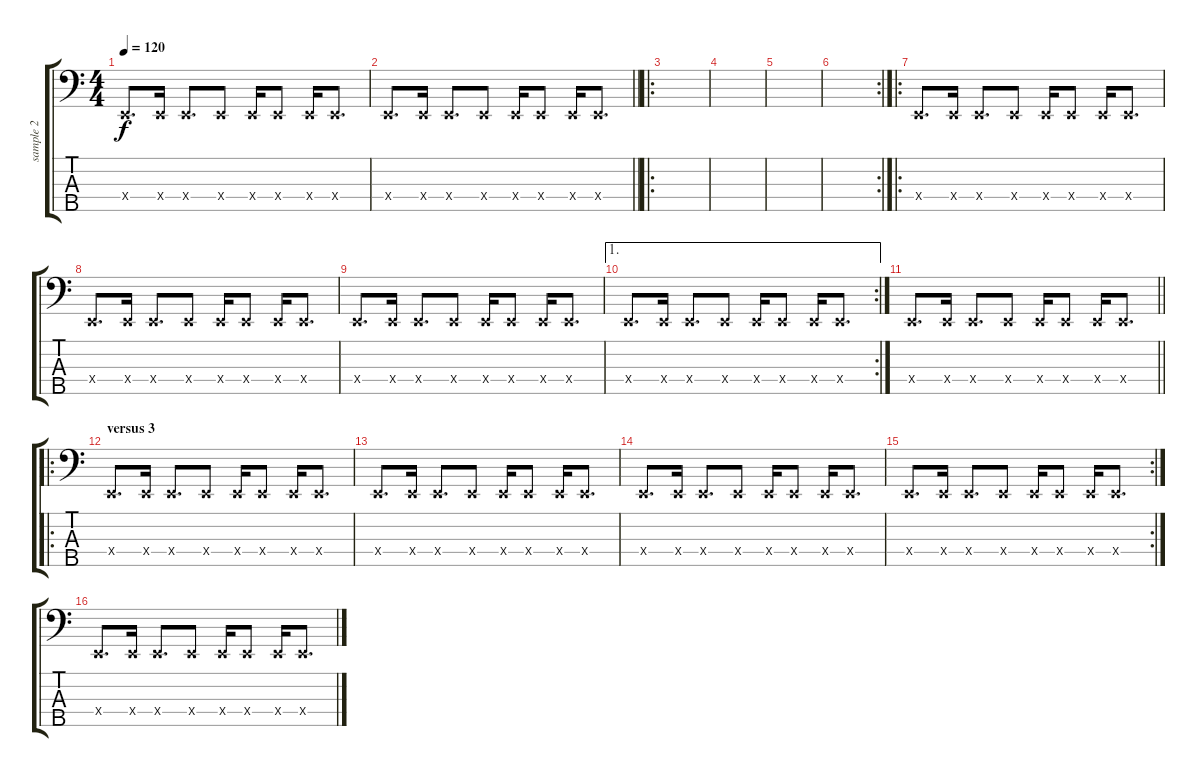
\track ("sample 2" "sample 2") {instrument overdrivenguitar}
\staff {score tabs}
\tuning (G2 D2 A1 E1 B0) {hide}
\ts (4 4)
\tempo 120
\clef f4
\ks c
0.4{x}.8{d dy f} 0.4{x}.16 0.4{x}.8{d} 0.4{x}.8 0.4{x}.16 0.4{x}.8 0.4{x}.16 0.4{x}.8{d} |
\barLineRight lightlight
0.4{x}.8{d} 0.4{x}.16 0.4{x}.8{d} 0.4{x}.8 0.4{x}.16 0.4{x}.8 0.4{x}.16 0.4{x}.8{d} |
\ro
|
|
|
\rc 2
|
\ro
0.4{x}.8{d} 0.4{x}.16 0.4{x}.8{d} 0.4{x}.8 0.4{x}.16 0.4{x}.8 0.4{x}.16 0.4{x}.8{d} |
0.4{x}.8{d} 0.4{x}.16 0.4{x}.8{d} 0.4{x}.8 0.4{x}.16 0.4{x}.8 0.4{x}.16 0.4{x}.8{d} |
0.4{x}.8{d} 0.4{x}.16 0.4{x}.8{d} 0.4{x}.8 0.4{x}.16 0.4{x}.8 0.4{x}.16 0.4{x}.8{d} |
\ae 1
\rc 2
0.4{x}.8{d} 0.4{x}.16 0.4{x}.8{d} 0.4{x}.8 0.4{x}.16 0.4{x}.8 0.4{x}.16 0.4{x}.8{d} |
\barLineRight lightlight
0.4{x}.8{d} 0.4{x}.16 0.4{x}.8{d} 0.4{x}.8 0.4{x}.16 0.4{x}.8 0.4{x}.16 0.4{x}.8{d} |
\ro
\section ("" "versus 3")
0.4{x}.8{d} 0.4{x}.16 0.4{x}.8{d} 0.4{x}.8 0.4{x}.16 0.4{x}.8 0.4{x}.16 0.4{x}.8{d} |
0.4{x}.8{d} 0.4{x}.16 0.4{x}.8{d} 0.4{x}.8 0.4{x}.16 0.4{x}.8 0.4{x}.16 0.4{x}.8{d} |
0.4{x}.8{d} 0.4{x}.16 0.4{x}.8{d} 0.4{x}.8 0.4{x}.16 0.4{x}.8 0.4{x}.16 0.4{x}.8{d} |
\rc 2
0.4{x}.8{d} 0.4{x}.16 0.4{x}.8{d} 0.4{x}.8 0.4{x}.16 0.4{x}.8 0.4{x}.16 0.4{x}.8{d} |
0.4{x}.8{d} 0.4{x}.16 0.4{x}.8{d} 0.4{x}.8 0.4{x}.16 0.4{x}.8 0.4{x}.16 0.4{x}.8{d}
